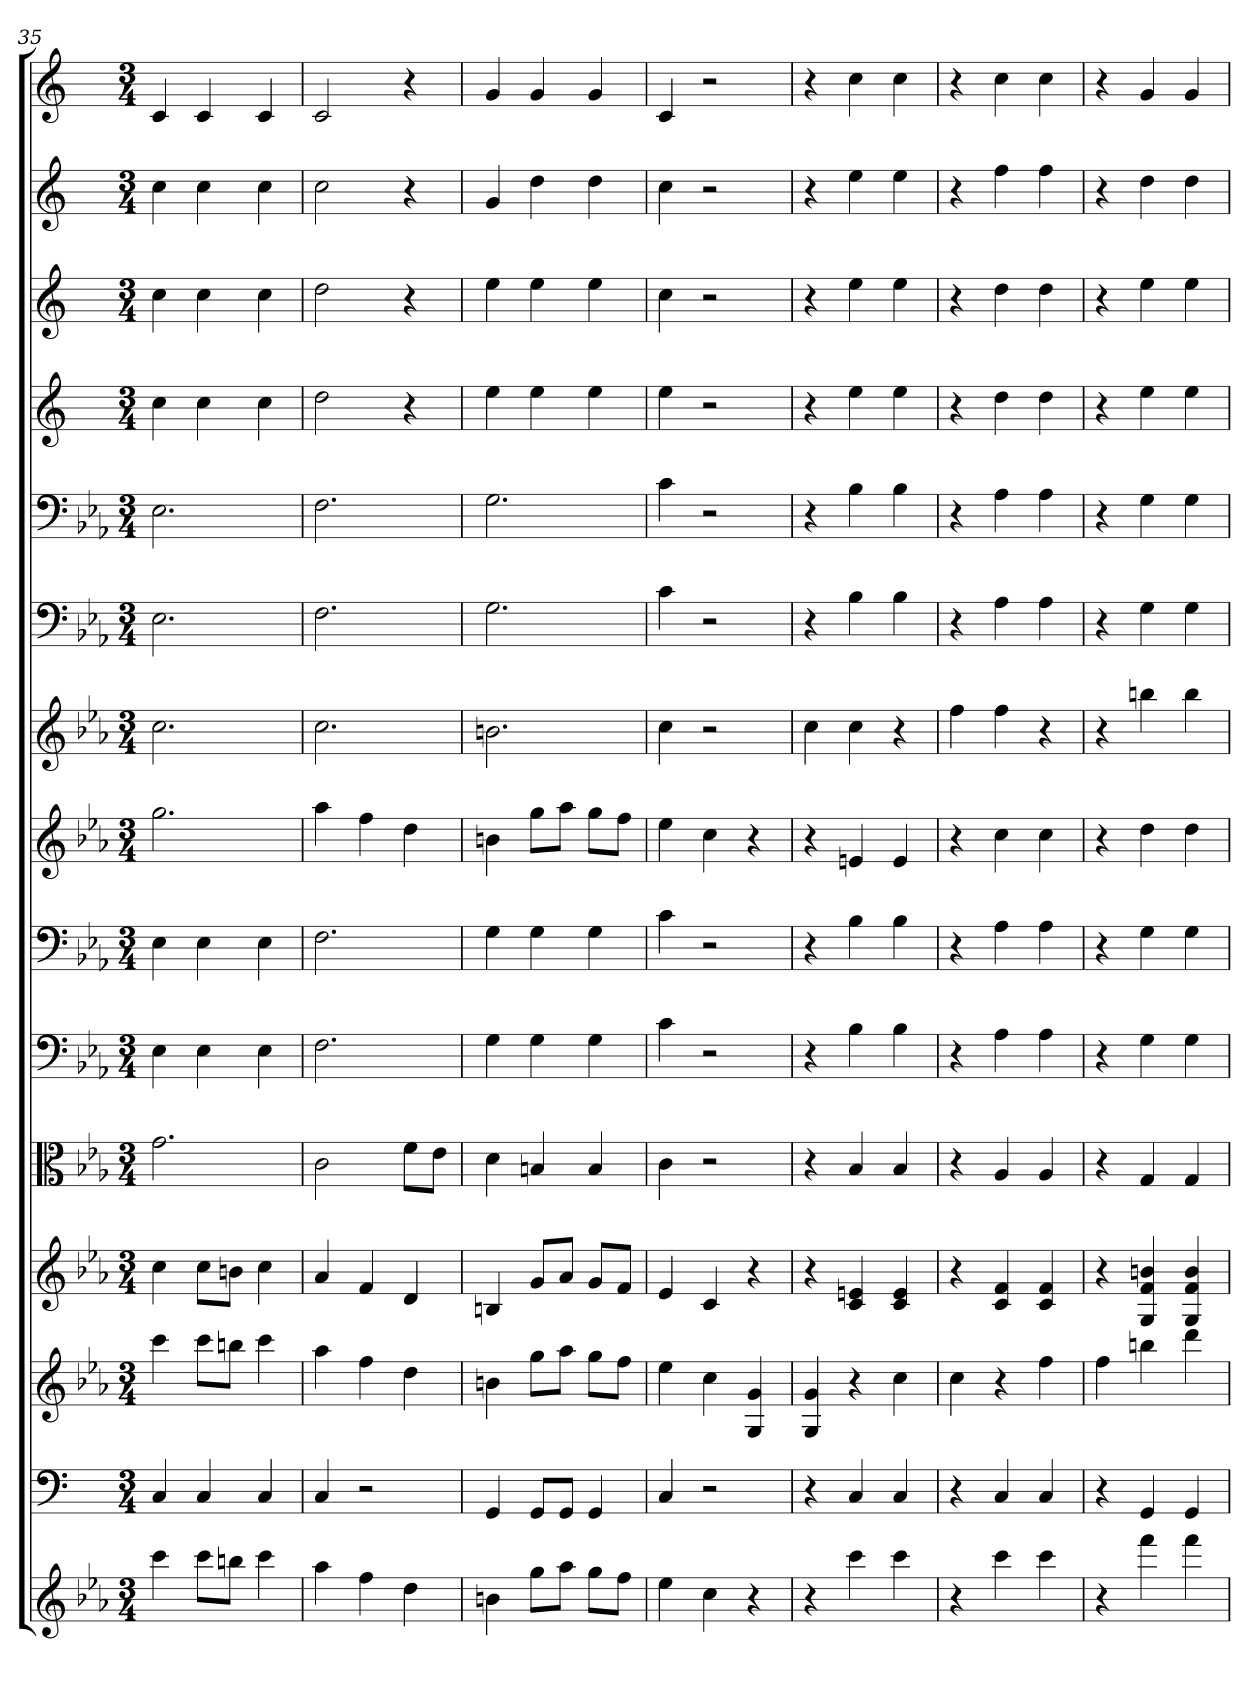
**kern	**kern	**kern	**kern	**kern	**kern	**kern	**kern	**kern	**kern	**kern	**kern	**kern	**kern	**kern
*part15	*part14	*part13	*part12	*part11	*part10	*part9	*part8	*part7	*part6	*part5	*part4	*part3	*part2	*part1
*staff15	*staff14	*staff13	*staff12	*staff11	*staff10	*staff9	*staff8	*staff7	*staff6	*staff5	*staff4	*staff3	*staff2	*staff1
*	*clefF4	*	*	*clefC3	*clefF4	*clefF4	*	*	*clefF4	*clefF4	*	*	*	*
*k[b-e-a-]	*k[]	*k[b-e-a-]	*k[b-e-a-]	*k[b-e-a-]	*k[b-e-a-]	*k[b-e-a-]	*k[b-e-a-]	*k[b-e-a-]	*k[b-e-a-]	*k[b-e-a-]	*k[]	*k[]	*k[]	*k[]
*M3/4	*M3/4	*M3/4	*M3/4	*M3/4	*M3/4	*M3/4	*M3/4	*M3/4	*M3/4	*M3/4	*M3/4	*M3/4	*M3/4	*M3/4
=35	=35	=35	=35	=35	=35	=35	=35	=35	=35	=35	=35	=35	=35	=35
4ccc	4C	4ccc	4cc	2.g	4E-	4E-	2.gg	2.cc	2.E-	2.E-	4cc	4cc	4cc	4c
8cccL	4C	8cccL	8ccL	.	4E-	4E-	.	.	.	.	4cc	4cc	4cc	4c
8bbnJ	.	8bbnJ	8bnJ	.	.	.	.	.	.	.	.	.	.	.
4ccc	4C	4ccc	4cc	.	4E-	4E-	.	.	.	.	4cc	4cc	4cc	4c
=36	=36	=36	=36	=36	=36	=36	=36	=36	=36	=36	=36	=36	=36	=36
4aa-	4C	4aa-	4a-	2c	2.F	2.F	4aa-	2.cc	2.F	2.F	2dd	2dd	2cc	2c
4ff	2r	4ff	4f	.	.	.	4ff	.	.	.	.	.	.	.
4dd	.	4dd	4d	8f\L	.	.	4dd	.	.	.	4r	4r	4r	4r
.	.	.	.	8e-\J	.	.	.	.	.	.	.	.	.	.
=37	=37	=37	=37	=37	=37	=37	=37	=37	=37	=37	=37	=37	=37	=37
4bn	4GG	4bn	4Bn	4d	4G	4G	4bn	2.bn	2.G	2.G	4ee	4ee	4g	4g
8ggL	8GG/L	8ggL	8gL	4Bn	4G	4G	8ggL	.	.	.	4ee	4ee	4dd	4g
8aa-J	8GG/J	8aa-J	8a-J	.	.	.	8aa-J	.	.	.	.	.	.	.
8ggL	4GG	8ggL	8gL	4B	4G	4G	8ggL	.	.	.	4ee	4ee	4dd	4g
8ffJ	.	8ffJ	8fJ	.	.	.	8ffJ	.	.	.	.	.	.	.
=38	=38	=38	=38	=38	=38	=38	=38	=38	=38	=38	=38	=38	=38	=38
4ee-	4C	4ee-	4e-	4c	4c	4c	4ee-	4cc	4c	4c	4ee	4cc	4cc	4c
4cc	2r	4cc	4c	2r	2r	2r	4cc	2r	2r	2r	2r	2r	2r	2r
4r	.	4G 4g	4r	.	.	.	4r	.	.	.	.	.	.	.
=39	=39	=39	=39	=39	=39	=39	=39	=39	=39	=39	=39	=39	=39	=39
4r	4r	4G 4g	4r	4r	4r	4r	4r	4cc	4r	4r	4r	4r	4r	4r
4ccc	4C	4r	4c 4en	4B-	4B-	4B-	4en	4cc	4B-	4B-	4ee	4ee	4ee	4cc
4ccc	4C	4cc	4c 4e	4B-	4B-	4B-	4e	4r	4B-	4B-	4ee	4ee	4ee	4cc
=40	=40	=40	=40	=40	=40	=40	=40	=40	=40	=40	=40	=40	=40	=40
4r	4r	4cc	4r	4r	4r	4r	4r	4ff	4r	4r	4r	4r	4r	4r
4ccc	4C	4r	4c 4f	4A-	4A-	4A-	4cc	4ff	4A-	4A-	4dd	4dd	4ff	4cc
4ccc	4C	4ff	4c 4f	4A-	4A-	4A-	4cc	4r	4A-	4A-	4dd	4dd	4ff	4cc
=41	=41	=41	=41	=41	=41	=41	=41	=41	=41	=41	=41	=41	=41	=41
4r	4r	4ff	4r	4r	4r	4r	4r	4r	4r	4r	4r	4r	4r	4r
4fff	4GG	4bbn	4G 4f 4bn	4G	4G	4G	4dd	4bbn	4G	4G	4ee	4ee	4dd	4g
4fff	4GG	4ddd	4G 4f 4b	4G	4G	4G	4dd	4bb	4G	4G	4ee	4ee	4dd	4g
=	=	=	=	=	=	=	=	=	=	=	=	=	=	=
*-	*-	*-	*-	*-	*-	*-	*-	*-	*-	*-	*-	*-	*-	*-
